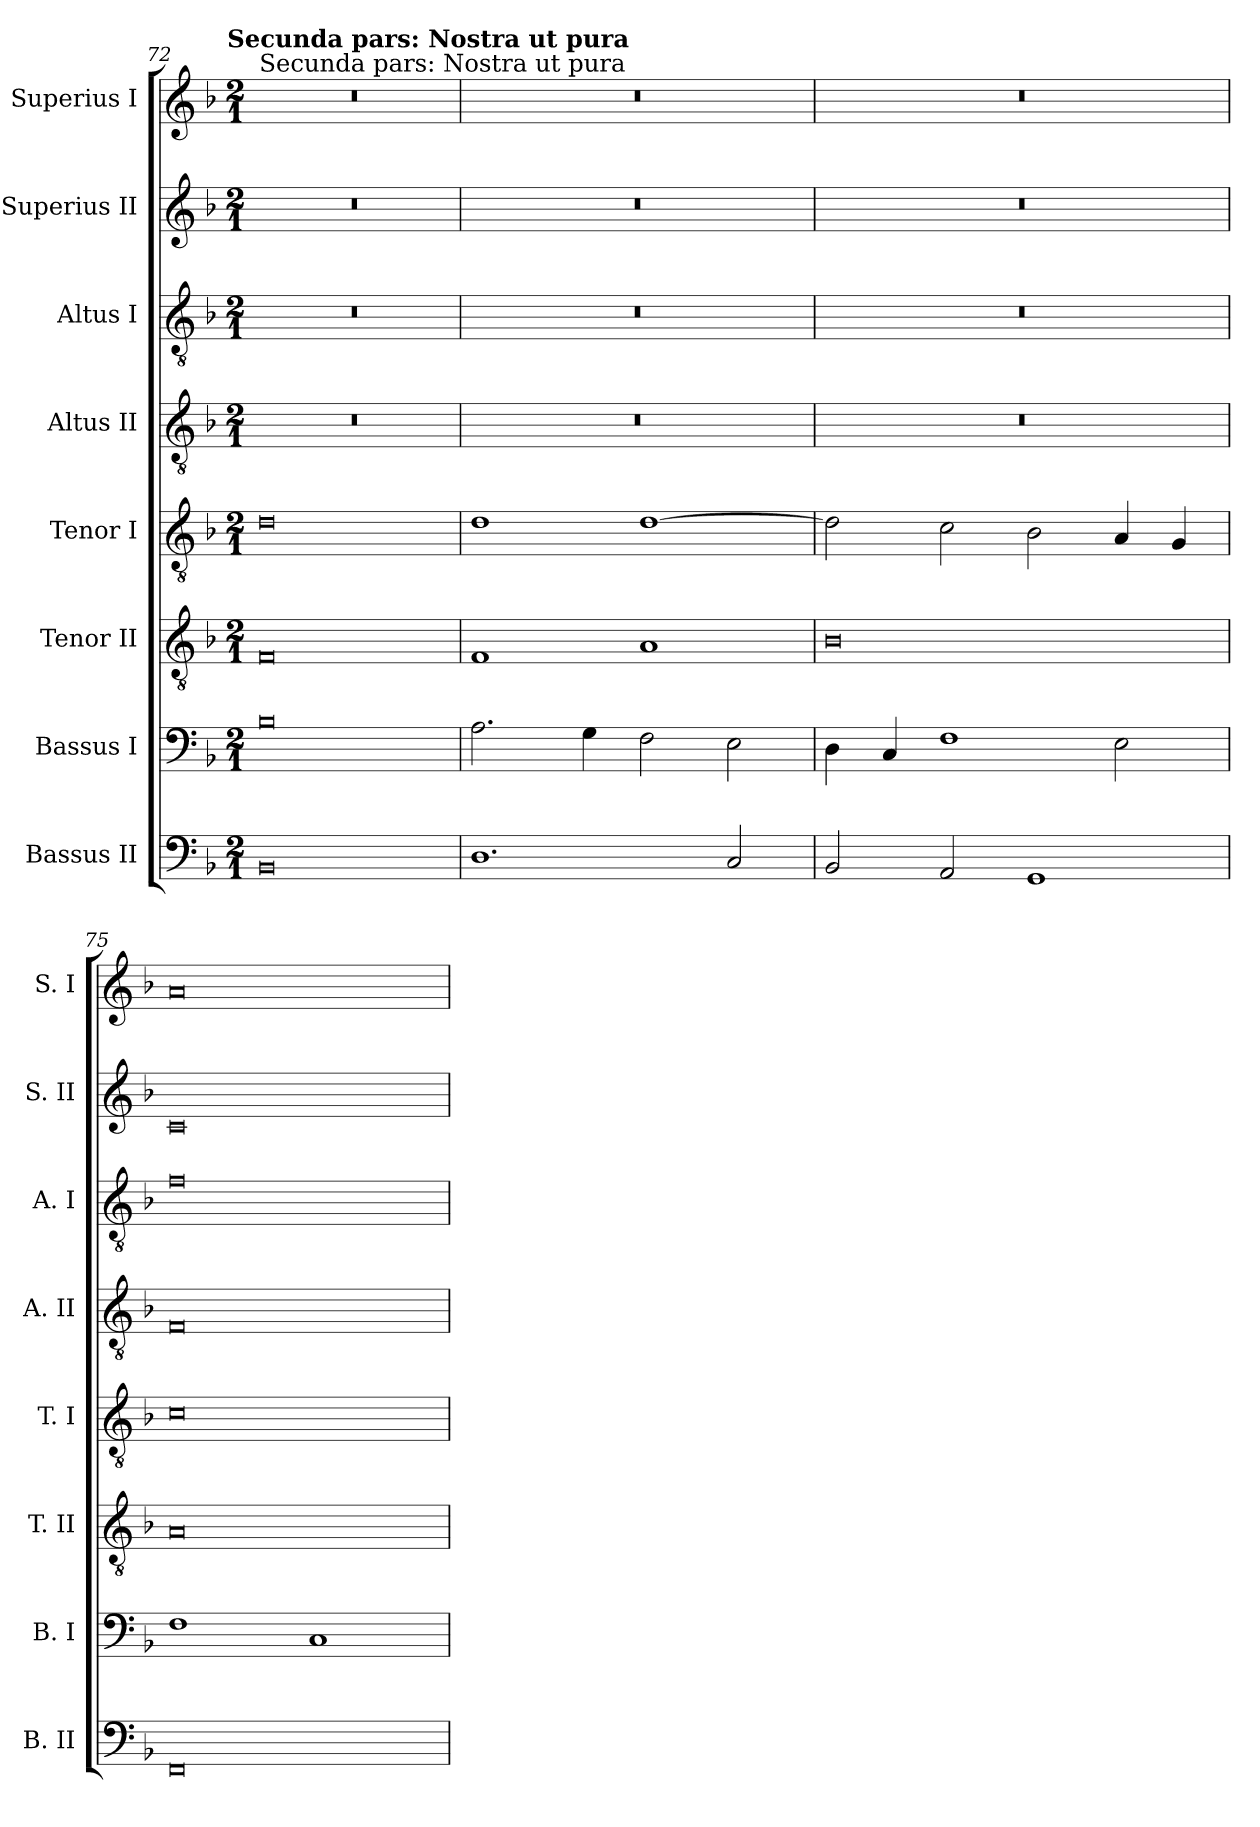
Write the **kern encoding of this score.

**kern	**kern	**kern	**kern	**kern	**kern	**kern	**kern
*part8	*part7	*part6	*part5	*part4	*part3	*part2	*part1
*staff8	*staff7	*staff6	*staff5	*staff4	*staff3	*staff2	*staff1
*I"Bassus II	*I"Bassus I	*I"Tenor II	*I"Tenor I	*I"Altus II	*I"Altus I	*I"Superius II	*I"Superius I
*I'B. II	*I'B. I	*I'T. II	*I'T. I	*I'A. II	*I'A. I	*I'S. II	*I'S. I
*clefF4	*clefF4	*clefGv2	*clefGv2	*clefGv2	*clefGv2	*clefG2	*clefG2
*k[b-]	*k[b-]	*k[b-]	*k[b-]	*k[b-]	*k[b-]	*k[b-]	*k[b-]
*F:	*F:	*F:	*F:	*F:	*F:	*F:	*F:
!!LO:TX:omd:t=Secunda pars&colon; Nostra ut pura
*M2/1	*M2/1	*M2/1	*M2/1	*M2/1	*M2/1	*M2/1	*M2/1
=72	=72	=72	=72	=72	=72	=72	=72
!	!	!	!	!	!	!	!LO:TX:a:t=Secunda pars&colon; Nostra ut pura
0BB-	0B-	0F	0d	0r	0r	0r	0r
=73	=73	=73	=73	=73	=73	=73	=73
1.D	2.A	1F	1d	0r	0r	0r	0r
.	4G	.	.	.	.	.	.
.	2F	1A	[1d	.	.	.	.
2C	2E	.	.	.	.	.	.
=74	=74	=74	=74	=74	=74	=74	=74
2BB-	4D	0B-	2d]	0r	0r	0r	0r
.	4C	.	.	.	.	.	.
2AA	1F	.	2c	.	.	.	.
1GG	.	.	2B-	.	.	.	.
.	2E	.	4A	.	.	.	.
.	.	.	4G	.	.	.	.
=75	=75	=75	=75	=75	=75	=75	=75
0FF	1F	0A	0c	0F	0f	0c	0a
.	1C	.	.	.	.	.	.
=	=	=	=	=	=	=	=
*-	*-	*-	*-	*-	*-	*-	*-
